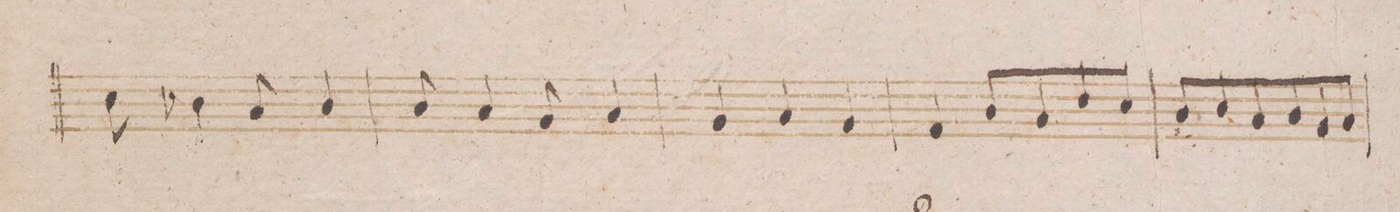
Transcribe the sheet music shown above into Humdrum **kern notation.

**kern	**dynam
*I"Oboe 2do	*
*clefG2	*
*k[b-]	*
*met(c|)	*
*M3/4	*
8cc\	.
4b-X\	.
8a/	.
4b-/	.
=140	=140
8b-/	.
4a/	.
8g/	.
4a/	.
=141	=141
4g/	.
4a/	.
4g/	.
=142	=142
4f/	.
8b-/L	.
8a/	.
8dd/	.
8cc/J	.
=143	=143
8b-/L	.
8cc/	.
8a/	.
8b-/	.
8g/	.
8a/J	.
=144	=144
*-	*-
